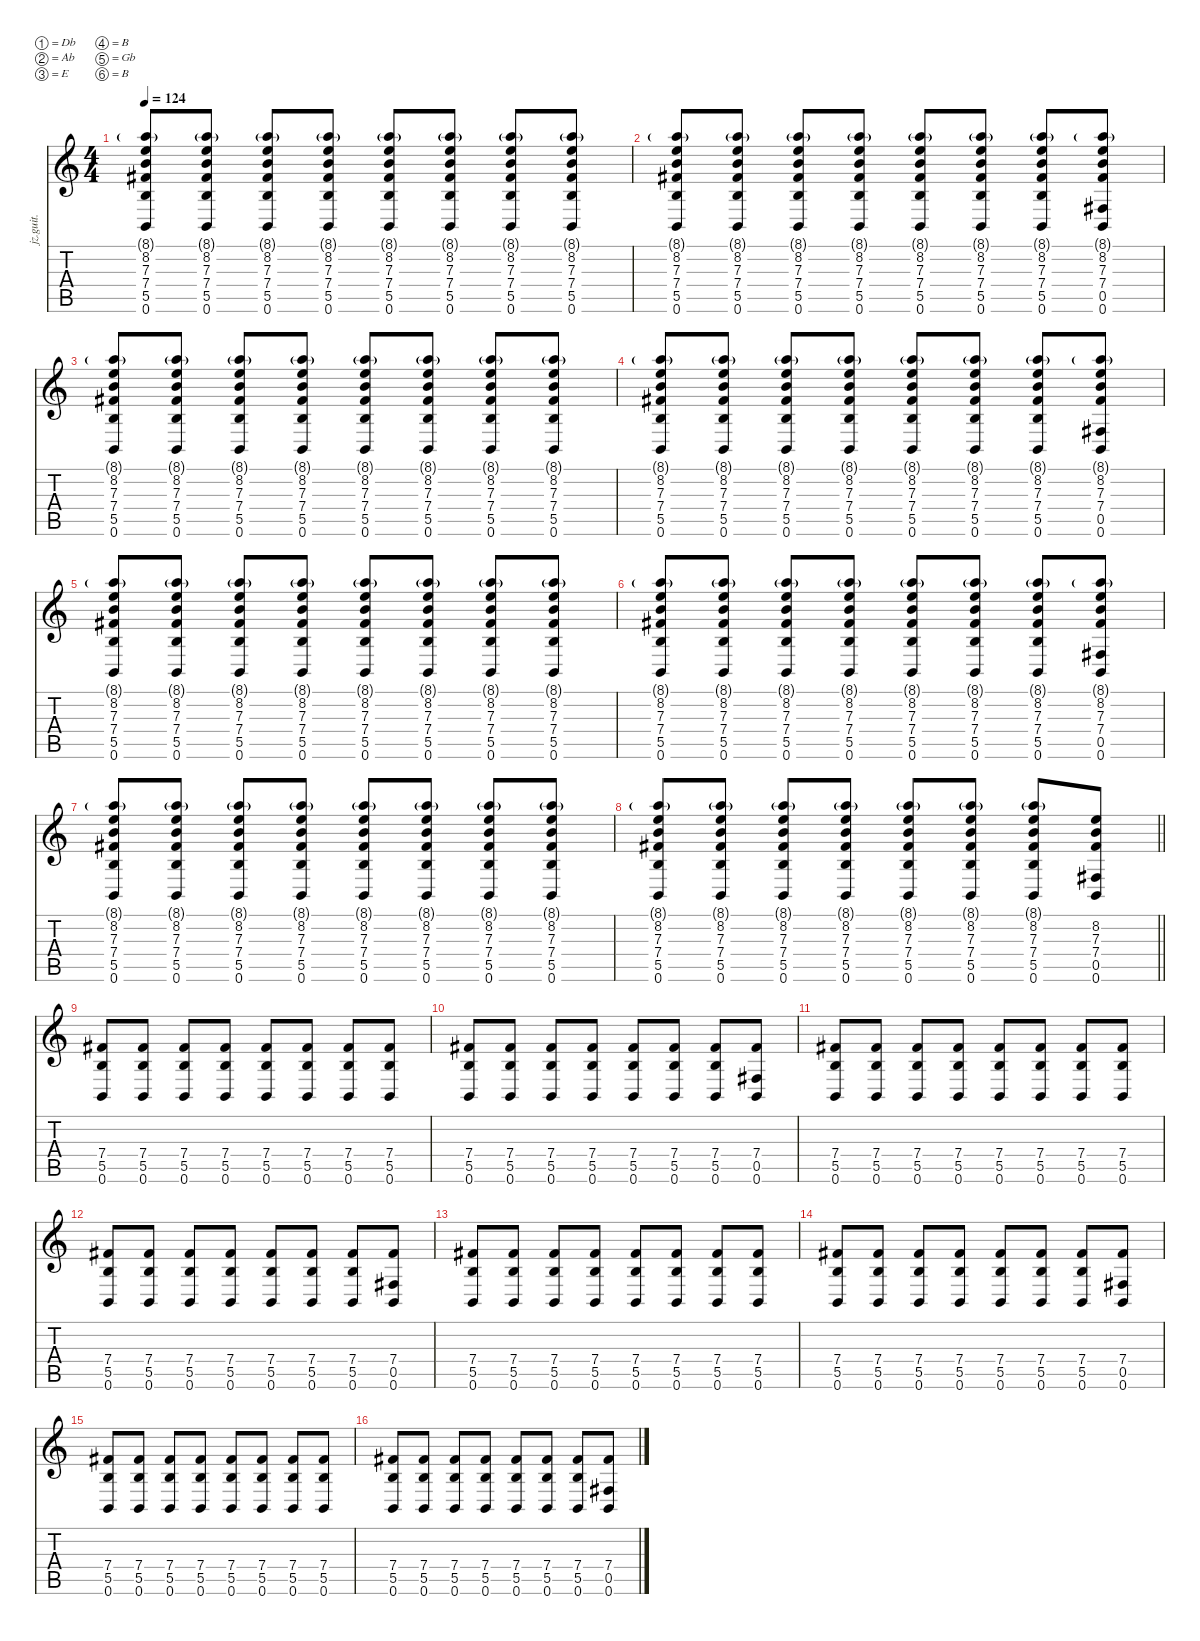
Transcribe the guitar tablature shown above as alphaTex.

\defaultSystemsLayout 4
\hideDynamics
\bracketExtendMode nobrackets
\otherSystemsTrackNameOrientation horizontal
\track ("Guitar 1" "jz.guit.") {instrument electricguitarjazz}
\staff {score tabs}
\tuning (Db4 Ab3 E3 B2 Gb2 B1)
\ts (4 4)
\tempo 124
\clef g2
\ks c
(8.1{g} 8.2 7.3 7.4{acc #} 5.5 0.6).8{dy f beam Up} (8.1{g} 8.2 7.3 7.4{acc #} 5.5 0.6).8{beam Up} (8.1{g} 8.2 7.3 7.4{acc #} 5.5 0.6).8{beam Up} (8.1{g} 8.2 7.3 7.4{acc #} 5.5 0.6).8{beam Up} (8.1{g} 8.2 7.3 7.4{acc #} 5.5 0.6).8{beam Up} (8.1{g} 8.2 7.3 7.4{acc #} 5.5 0.6).8{beam Up} (8.1{g} 8.2 7.3 7.4{acc #} 5.5 0.6).8{beam Up} (8.1{g} 8.2 7.3 7.4{acc #} 5.5 0.6).8{beam Up} |
(8.1{g} 8.2 7.3 7.4{acc #} 5.5 0.6).8{beam Up} (8.1{g} 8.2 7.3 7.4{acc #} 5.5 0.6).8{beam Up} (8.1{g} 8.2 7.3 7.4{acc #} 5.5 0.6).8{beam Up} (8.1{g} 8.2 7.3 7.4{acc #} 5.5 0.6).8{beam Up} (8.1{g} 8.2 7.3 7.4{acc #} 5.5 0.6).8{beam Up} (8.1{g} 8.2 7.3 7.4{acc #} 5.5 0.6).8{beam Up} (8.1{g} 8.2 7.3 7.4{acc #} 5.5 0.6).8{beam Up} (8.1{g} 8.2 7.3 7.4{acc #} 0.5{acc #} 0.6).8{beam Up} |
(8.1{g} 8.2 7.3 7.4{acc #} 5.5 0.6).8{beam Up} (8.1{g} 8.2 7.3 7.4{acc #} 5.5 0.6).8{beam Up} (8.1{g} 8.2 7.3 7.4{acc #} 5.5 0.6).8{beam Up} (8.1{g} 8.2 7.3 7.4{acc #} 5.5 0.6).8{beam Up} (8.1{g} 8.2 7.3 7.4{acc #} 5.5 0.6).8{beam Up} (8.1{g} 8.2 7.3 7.4{acc #} 5.5 0.6).8{beam Up} (8.1{g} 8.2 7.3 7.4{acc #} 5.5 0.6).8{beam Up} (8.1{g} 8.2 7.3 7.4{acc #} 5.5 0.6).8{beam Up} |
(8.1{g} 8.2 7.3 7.4{acc #} 5.5 0.6).8{beam Up} (8.1{g} 8.2 7.3 7.4{acc #} 5.5 0.6).8{beam Up} (8.1{g} 8.2 7.3 7.4{acc #} 5.5 0.6).8{beam Up} (8.1{g} 8.2 7.3 7.4{acc #} 5.5 0.6).8{beam Up} (8.1{g} 8.2 7.3 7.4{acc #} 5.5 0.6).8{beam Up} (8.1{g} 8.2 7.3 7.4{acc #} 5.5 0.6).8{beam Up} (8.1{g} 8.2 7.3 7.4{acc #} 5.5 0.6).8{beam Up} (8.1{g} 8.2 7.3 7.4{acc #} 0.5{acc #} 0.6).8{beam Up} |
(8.1{g} 8.2 7.3 7.4{acc #} 5.5 0.6).8{beam Up} (8.1{g} 8.2 7.3 7.4{acc #} 5.5 0.6).8{beam Up} (8.1{g} 8.2 7.3 7.4{acc #} 5.5 0.6).8{beam Up} (8.1{g} 8.2 7.3 7.4{acc #} 5.5 0.6).8{beam Up} (8.1{g} 8.2 7.3 7.4{acc #} 5.5 0.6).8{beam Up} (8.1{g} 8.2 7.3 7.4{acc #} 5.5 0.6).8{beam Up} (8.1{g} 8.2 7.3 7.4{acc #} 5.5 0.6).8{beam Up} (8.1{g} 8.2 7.3 7.4{acc #} 5.5 0.6).8{beam Up} |
(8.1{g} 8.2 7.3 7.4{acc #} 5.5 0.6).8{beam Up} (8.1{g} 8.2 7.3 7.4{acc #} 5.5 0.6).8{beam Up} (8.1{g} 8.2 7.3 7.4{acc #} 5.5 0.6).8{beam Up} (8.1{g} 8.2 7.3 7.4{acc #} 5.5 0.6).8{beam Up} (8.1{g} 8.2 7.3 7.4{acc #} 5.5 0.6).8{beam Up} (8.1{g} 8.2 7.3 7.4{acc #} 5.5 0.6).8{beam Up} (8.1{g} 8.2 7.3 7.4{acc #} 5.5 0.6).8{beam Up} (8.1{g} 8.2 7.3 7.4{acc #} 0.5{acc #} 0.6).8{beam Up} |
(8.1{g} 8.2 7.3 7.4{acc #} 5.5 0.6).8{beam Up} (8.1{g} 8.2 7.3 7.4{acc #} 5.5 0.6).8{beam Up} (8.1{g} 8.2 7.3 7.4{acc #} 5.5 0.6).8{beam Up} (8.1{g} 8.2 7.3 7.4{acc #} 5.5 0.6).8{beam Up} (8.1{g} 8.2 7.3 7.4{acc #} 5.5 0.6).8{beam Up} (8.1{g} 8.2 7.3 7.4{acc #} 5.5 0.6).8{beam Up} (8.1{g} 8.2 7.3 7.4{acc #} 5.5 0.6).8{beam Up} (8.1{g} 8.2 7.3 7.4{acc #} 5.5 0.6).8{beam Up} |
\barLineRight lightlight
(8.1{g} 8.2 7.3 7.4{acc #} 5.5 0.6).8{beam Up} (8.1{g} 8.2 7.3 7.4{acc #} 5.5 0.6).8{beam Up} (8.1{g} 8.2 7.3 7.4{acc #} 5.5 0.6).8{beam Up} (8.1{g} 8.2 7.3 7.4{acc #} 5.5 0.6).8{beam Up} (8.1{g} 8.2 7.3 7.4{acc #} 5.5 0.6).8{beam Up} (8.1{g} 8.2 7.3 7.4{acc #} 5.5 0.6).8{beam Up} (8.1{g} 8.2 7.3 7.4{acc #} 5.5 0.6).8{beam Up} (8.2 7.3 7.4{acc #} 0.5{acc #} 0.6).8{beam Up} |
\section ("" "")
(7.4{acc #} 5.5 0.6).8{beam Up} (7.4{acc #} 5.5 0.6).8{beam Up} (7.4{acc #} 5.5 0.6).8{beam Up} (7.4{acc #} 5.5 0.6).8{beam Up} (7.4{acc #} 5.5 0.6).8{beam Up} (7.4{acc #} 5.5 0.6).8{beam Up} (7.4{acc #} 5.5 0.6).8{beam Up} (7.4{acc #} 5.5 0.6).8{beam Up} |
(7.4{acc #} 5.5 0.6).8{beam Up} (7.4{acc #} 5.5 0.6).8{beam Up} (7.4{acc #} 5.5 0.6).8{beam Up} (7.4{acc #} 5.5 0.6).8{beam Up} (7.4{acc #} 5.5 0.6).8{beam Up} (7.4{acc #} 5.5 0.6).8{beam Up} (7.4{acc #} 5.5 0.6).8{beam Up} (7.4{acc #} 0.5{acc #} 0.6).8{beam Up} |
(7.4{acc #} 5.5 0.6).8{beam Up} (7.4{acc #} 5.5 0.6).8{beam Up} (7.4{acc #} 5.5 0.6).8{beam Up} (7.4{acc #} 5.5 0.6).8{beam Up} (7.4{acc #} 5.5 0.6).8{beam Up} (7.4{acc #} 5.5 0.6).8{beam Up} (7.4{acc #} 5.5 0.6).8{beam Up} (7.4{acc #} 5.5 0.6).8{beam Up} |
(7.4{acc #} 5.5 0.6).8{beam Up} (7.4{acc #} 5.5 0.6).8{beam Up} (7.4{acc #} 5.5 0.6).8{beam Up} (7.4{acc #} 5.5 0.6).8{beam Up} (7.4{acc #} 5.5 0.6).8{beam Up} (7.4{acc #} 5.5 0.6).8{beam Up} (7.4{acc #} 5.5 0.6).8{beam Up} (7.4{acc #} 0.5{acc #} 0.6).8{beam Up} |
(7.4{acc #} 5.5 0.6).8{beam Up} (7.4{acc #} 5.5 0.6).8{beam Up} (7.4{acc #} 5.5 0.6).8{beam Up} (7.4{acc #} 5.5 0.6).8{beam Up} (7.4{acc #} 5.5 0.6).8{beam Up} (7.4{acc #} 5.5 0.6).8{beam Up} (7.4{acc #} 5.5 0.6).8{beam Up} (7.4{acc #} 5.5 0.6).8{beam Up} |
(7.4{acc #} 5.5 0.6).8{beam Up} (7.4{acc #} 5.5 0.6).8{beam Up} (7.4{acc #} 5.5 0.6).8{beam Up} (7.4{acc #} 5.5 0.6).8{beam Up} (7.4{acc #} 5.5 0.6).8{beam Up} (7.4{acc #} 5.5 0.6).8{beam Up} (7.4{acc #} 5.5 0.6).8{beam Up} (7.4{acc #} 0.5{acc #} 0.6).8{beam Up} |
(7.4{acc #} 5.5 0.6).8{beam Up} (7.4{acc #} 5.5 0.6).8{beam Up} (7.4{acc #} 5.5 0.6).8{beam Up} (7.4{acc #} 5.5 0.6).8{beam Up} (7.4{acc #} 5.5 0.6).8{beam Up} (7.4{acc #} 5.5 0.6).8{beam Up} (7.4{acc #} 5.5 0.6).8{beam Up} (7.4{acc #} 5.5 0.6).8{beam Up} |
(7.4{acc #} 5.5 0.6).8{beam Up} (7.4{acc #} 5.5 0.6).8{beam Up} (7.4{acc #} 5.5 0.6).8{beam Up} (7.4{acc #} 5.5 0.6).8{beam Up} (7.4{acc #} 5.5 0.6).8{beam Up} (7.4{acc #} 5.5 0.6).8{beam Up} (7.4{acc #} 5.5 0.6).8{beam Up} (7.4{acc #} 0.5{acc #} 0.6).8{beam Up}
